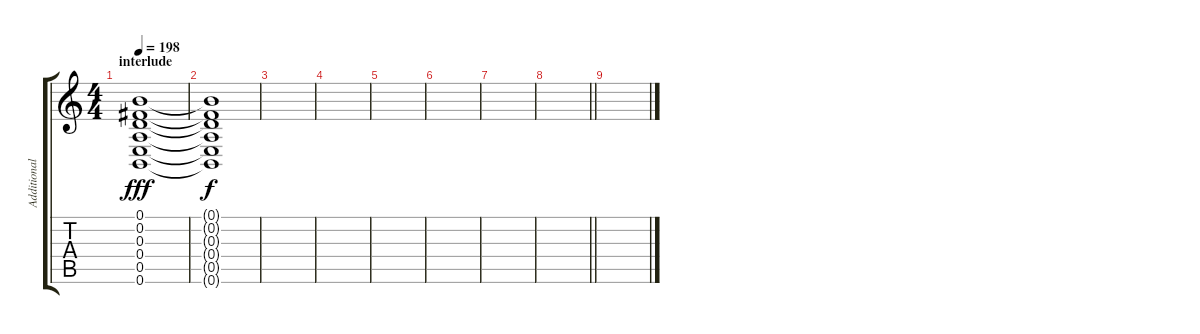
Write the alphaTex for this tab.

\track ("Additional stuff" "Additional") {instrument distortionguitar}
\staff {score tabs}
\tuning (B3 Gb3 D3 A2 E2 B1) {hide}
\ts (4 4)
\section ("" "interlude")
\tempo 198
\clef g2
\ks c
(0.1 0.2 0.3 0.4 0.5 0.6).1{dy fff volume 16 instrument gunshot} |
(0.1{t} 0.2{t} 0.3{t} 0.4{t} 0.5{t} 0.6{t}).1{dy f} |
|
|
|
|
|
\barLineRight lightlight
|
\section ("" "")
